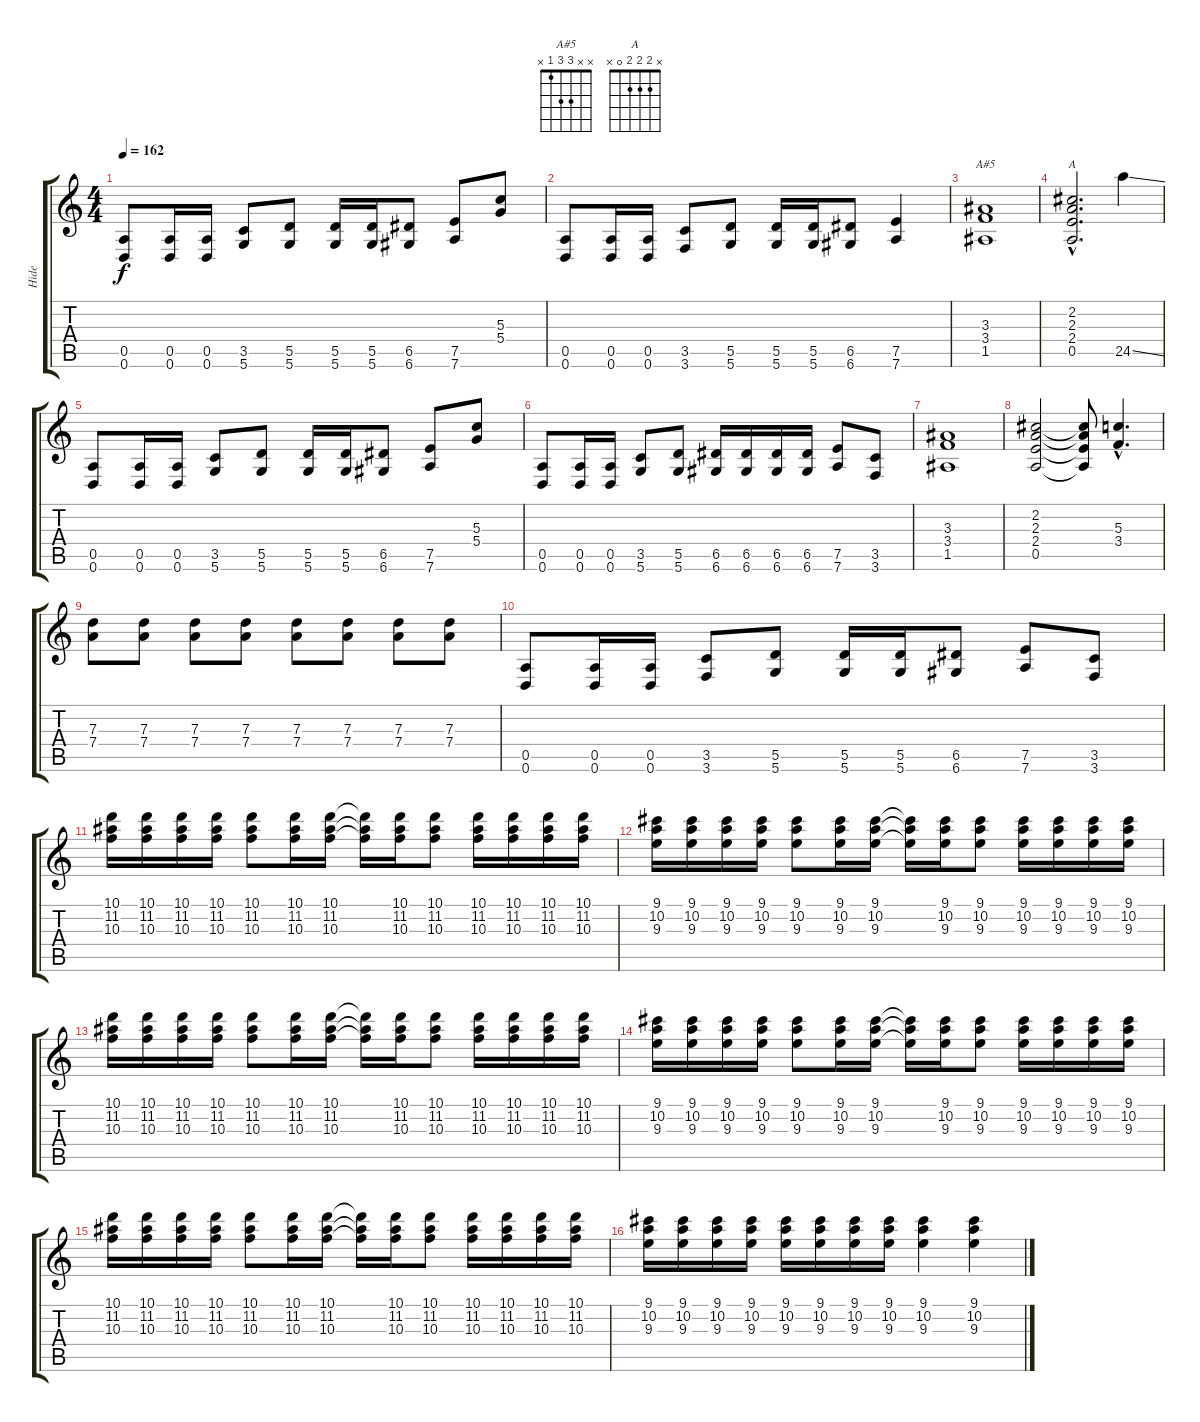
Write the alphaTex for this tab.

\track ("Hide" "Hide") {instrument distortionguitar}
\staff {score tabs}
\tuning (E4 B3 G3 D3 A2 D2) {hide}
\chord ("A#5" x x 3 3 1 x)
\chord ("A" x 2 2 2 0 x)
\ts (4 4)
\tempo 162
\clef g2
\ks c
(0.5 0.6).8{dy f} (0.5 0.6).16 (0.5 0.6).16 (3.5 5.6).8 (5.5 5.6).8 (5.5 5.6).16 (5.5 5.6).16 (6.5 6.6).8 (7.5 7.6).8 (5.3 5.4).8 |
(0.5 0.6).8 (0.5 0.6).16 (0.5 0.6).16 (3.5 3.6).8 (5.5 5.6).8 (5.5 5.6).16 (5.5 5.6).16 (6.5 6.6).8 (7.5 7.6).4 |
(3.3 3.4 1.5).1{ch "A#5"} |
(2.2{hac} 2.3{hac} 2.4{hac} 0.5{hac}).2{d ch "A"} 24.5{ss}.4 |
(0.5 0.6).8 (0.5 0.6).16 (0.5 0.6).16 (3.5 5.6).8 (5.5 5.6).8 (5.5 5.6).16 (5.5 5.6).16 (6.5 6.6).8 (7.5 7.6).8 (5.3 5.4).8 |
(0.5 0.6).8 (0.5 0.6).16 (0.5 0.6).16 (3.5 5.6).8 (5.5 5.6).8 (6.5 6.6).16 (6.5 6.6).16 (6.5 6.6).16 (6.5 6.6).16 (7.5 7.6).8 (3.5 3.6).8 |
(3.3 3.4 1.5).1 |
(2.2 2.3 2.4 0.5).2 (2.2{t} 2.3{t} 2.4{t} 0.5{t}).8 (5.3{hac} 3.4{hac}).4{d} |
(7.3 7.4).8 (7.3 7.4).8 (7.3 7.4).8 (7.3 7.4).8 (7.3 7.4).8 (7.3 7.4).8 (7.3 7.4).8 (7.3 7.4).8 |
(0.5 0.6).8 (0.5 0.6).16 (0.5 0.6).16 (3.5 3.6).8 (5.5 5.6).8 (5.5 5.6).16 (5.5 5.6).16 (6.5 6.6).8 (7.5 7.6).8 (3.5 3.6).8 |
(10.1 11.2 10.3).16 (10.1 11.2 10.3).16 (10.1 11.2 10.3).16 (10.1 11.2 10.3).16 (10.1 11.2 10.3).8 (10.1 11.2 10.3).16 (10.1 11.2 10.3).16 (10.1{t} 11.2{t} 10.3{t}).16 (10.1 11.2 10.3).16 (10.1 11.2 10.3).8 (10.1 11.2 10.3).16 (10.1 11.2 10.3).16 (10.1 11.2 10.3).16 (10.1 11.2 10.3).16 |
(9.1 10.2 9.3).16 (9.1 10.2 9.3).16 (9.1 10.2 9.3).16 (9.1 10.2 9.3).16 (9.1 10.2 9.3).8 (9.1 10.2 9.3).16 (9.1 10.2 9.3).16 (9.1{t} 10.2{t} 9.3{t}).16 (9.1 10.2 9.3).16 (9.1 10.2 9.3).8 (9.1 10.2 9.3).16 (9.1 10.2 9.3).16 (9.1 10.2 9.3).16 (9.1 10.2 9.3).16 |
(10.1 11.2 10.3).16 (10.1 11.2 10.3).16 (10.1 11.2 10.3).16 (10.1 11.2 10.3).16 (10.1 11.2 10.3).8 (10.1 11.2 10.3).16 (10.1 11.2 10.3).16 (10.1{t} 11.2{t} 10.3{t}).16 (10.1 11.2 10.3).16 (10.1 11.2 10.3).8 (10.1 11.2 10.3).16 (10.1 11.2 10.3).16 (10.1 11.2 10.3).16 (10.1 11.2 10.3).16 |
(9.1 10.2 9.3).16 (9.1 10.2 9.3).16 (9.1 10.2 9.3).16 (9.1 10.2 9.3).16 (9.1 10.2 9.3).8 (9.1 10.2 9.3).16 (9.1 10.2 9.3).16 (9.1{t} 10.2{t} 9.3{t}).16 (9.1 10.2 9.3).16 (9.1 10.2 9.3).8 (9.1 10.2 9.3).16 (9.1 10.2 9.3).16 (9.1 10.2 9.3).16 (9.1 10.2 9.3).16 |
(10.1 11.2 10.3).16 (10.1 11.2 10.3).16 (10.1 11.2 10.3).16 (10.1 11.2 10.3).16 (10.1 11.2 10.3).8 (10.1 11.2 10.3).16 (10.1 11.2 10.3).16 (10.1{t} 11.2{t} 10.3{t}).16 (10.1 11.2 10.3).16 (10.1 11.2 10.3).8 (10.1 11.2 10.3).16 (10.1 11.2 10.3).16 (10.1 11.2 10.3).16 (10.1 11.2 10.3).16 |
(9.1 10.2 9.3).16 (9.1 10.2 9.3).16 (9.1 10.2 9.3).16 (9.1 10.2 9.3).16 (9.1 10.2 9.3).16 (9.1 10.2 9.3).16 (9.1 10.2 9.3).16 (9.1 10.2 9.3).16 (9.1 10.2 9.3).4 (9.1{ss} 10.2{ss} 9.3).4
